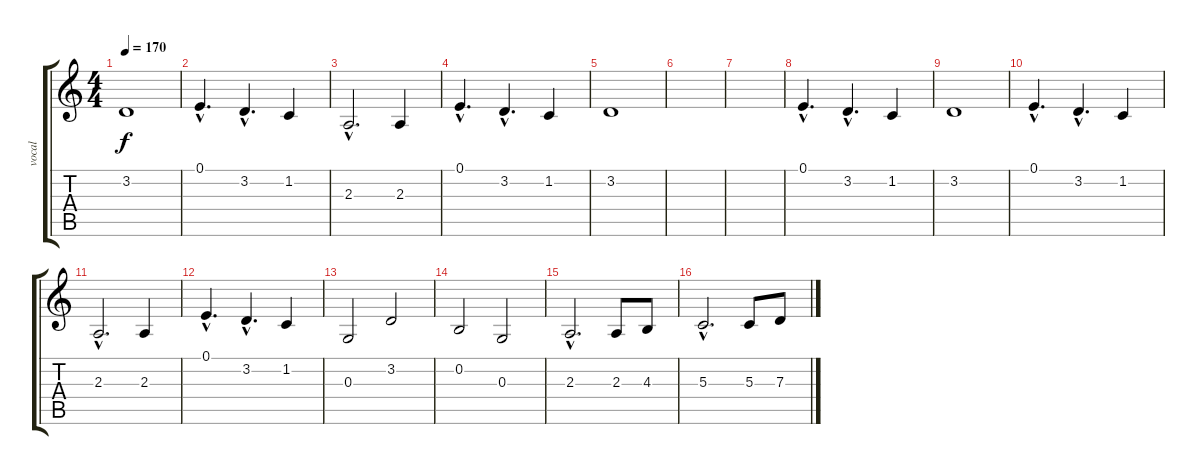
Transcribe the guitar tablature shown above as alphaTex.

\track ("vocal" "vocal") {instrument flute}
\staff {score tabs}
\tuning (E4 B3 G3 D3 A2 E2) {hide}
\ts (4 4)
\tempo 170
\clef g2
\ks c
3.2.1{dy f} |
0.1{hac}.4{d} 3.2{hac}.4{d} 1.2.4 |
2.3{hac}.2{d} 2.3.4 |
0.1{hac}.4{d} 3.2{hac}.4{d} 1.2.4 |
3.2.1 |
|
|
0.1{hac}.4{d} 3.2{hac}.4{d} 1.2.4 |
3.2.1 |
0.1{hac}.4{d} 3.2{hac}.4{d} 1.2.4 |
2.3{hac}.2{d} 2.3.4 |
0.1{hac}.4{d} 3.2{hac}.4{d} 1.2.4 |
0.3.2 3.2.2 |
0.2.2 0.3.2 |
2.3{hac}.2{d} 2.3.8 4.3.8 |
5.3{hac}.2{d} 5.3.8 7.3.8
